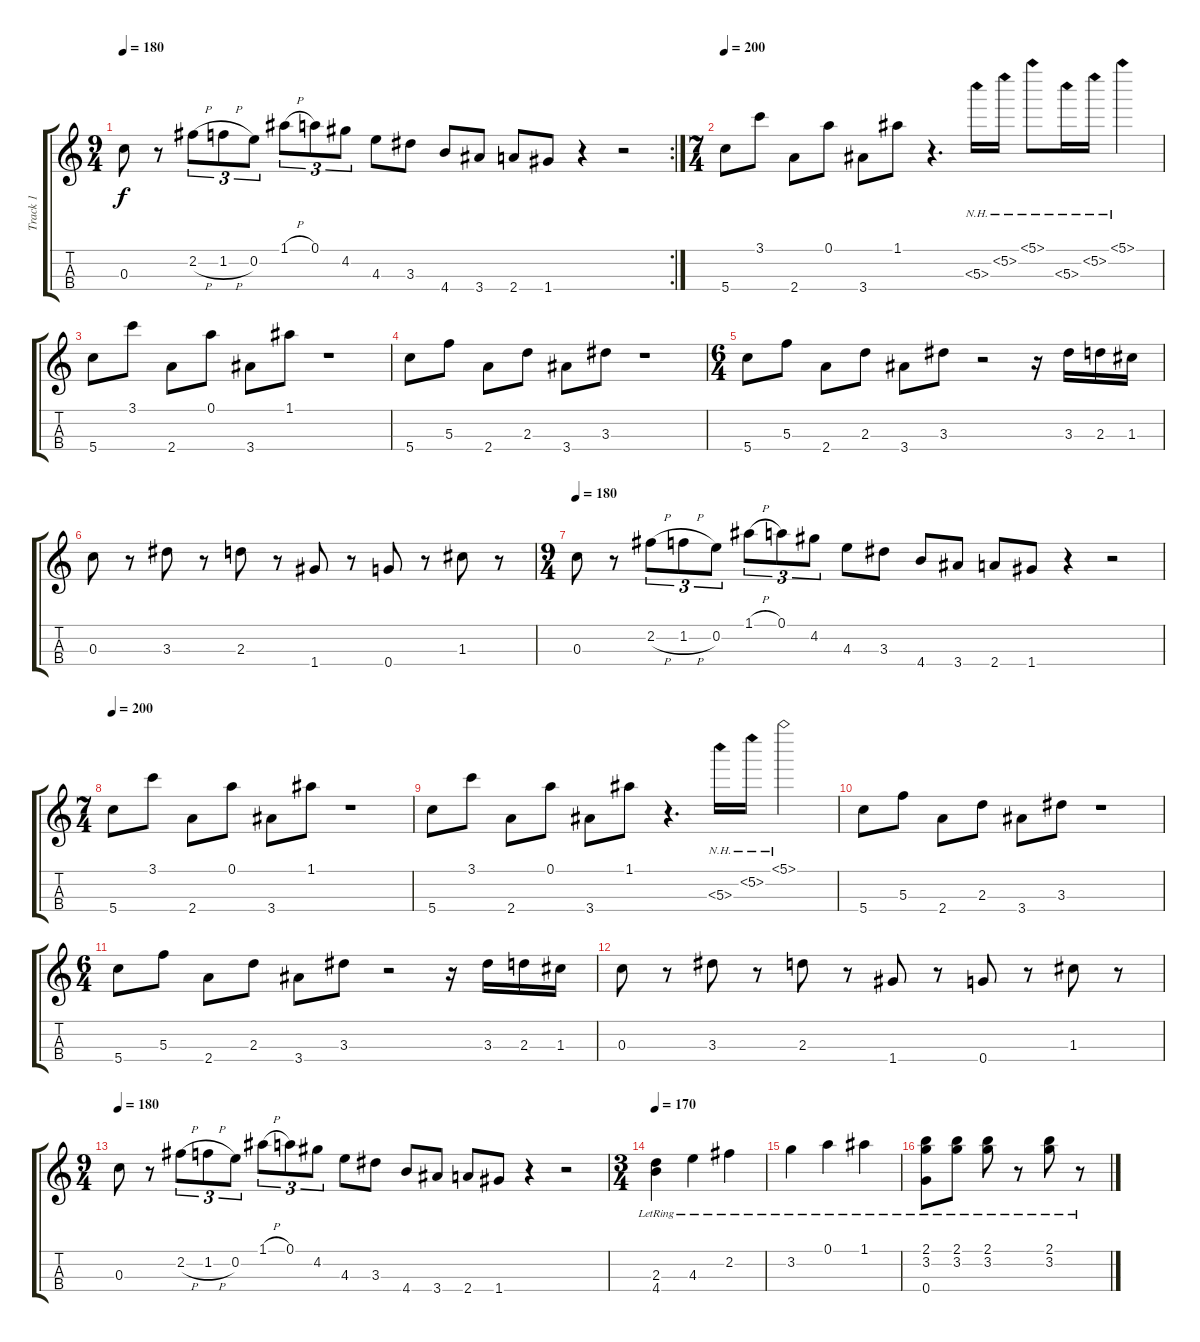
\track ("Track 1" "Track 1") {instrument acousticguitarnylon}
\staff {score tabs}
\tuning (A4 E4 C4 G3) {hide}
\rc 2
\ts (9 4)
\tempo 180
\clef g2
\ks c
0.3.8{dy f} r.8 2.2{h}.8{tu (3 2)} 1.2{h}.8{tu (3 2)} 0.2.8{tu (3 2)} 1.1{h}.8{tu (3 2)} 0.1.8{tu (3 2)} 4.2.8{tu (3 2)} 4.3.8 3.3.8 4.4.8 3.4.8 2.4.8 1.4.8 r.4 r.2 |
\ts (7 4)
\tempo 200
5.4.8 3.1.8 2.4.8 0.1.8 3.4.8 1.1.8 r.4{d} 5.3{nh}.16 5.2{nh}.16 5.1{nh}.8 5.3{nh}.16 5.2{nh}.16 5.1{nh}.4 |
5.4.8 3.1.8 2.4.8 0.1.8 3.4.8 1.1.8 r.1 |
5.4.8 5.3.8 2.4.8 2.3.8 3.4.8 3.3.8 r.1 |
\ts (6 4)
5.4.8 5.3.8 2.4.8 2.3.8 3.4.8 3.3.8 r.2 r.16 3.3.16 2.3.16 1.3.16 |
0.3.8 r.8 3.3.8 r.8 2.3.8 r.8 1.4.8 r.8 0.4.8 r.8 1.3.8 r.8 |
\ts (9 4)
\tempo 180
0.3.8 r.8 2.2{h}.8{tu (3 2)} 1.2{h}.8{tu (3 2)} 0.2.8{tu (3 2)} 1.1{h}.8{tu (3 2)} 0.1.8{tu (3 2)} 4.2.8{tu (3 2)} 4.3.8 3.3.8 4.4.8 3.4.8 2.4.8 1.4.8 r.4 r.2 |
\ts (7 4)
\tempo 200
5.4.8 3.1.8 2.4.8 0.1.8 3.4.8 1.1.8 r.1 |
5.4.8 3.1.8 2.4.8 0.1.8 3.4.8 1.1.8 r.4{d} 5.3{nh}.16 5.2{nh}.16 5.1{nh}.2 |
5.4.8 5.3.8 2.4.8 2.3.8 3.4.8 3.3.8 r.1 |
\ts (6 4)
5.4.8 5.3.8 2.4.8 2.3.8 3.4.8 3.3.8 r.2 r.16 3.3.16 2.3.16 1.3.16 |
0.3.8 r.8 3.3.8 r.8 2.3.8 r.8 1.4.8 r.8 0.4.8 r.8 1.3.8 r.8 |
\ts (9 4)
\tempo 180
0.3.8 r.8 2.2{h}.8{tu (3 2)} 1.2{h}.8{tu (3 2)} 0.2.8{tu (3 2)} 1.1{h}.8{tu (3 2)} 0.1.8{tu (3 2)} 4.2.8{tu (3 2)} 4.3.8 3.3.8 4.4.8 3.4.8 2.4.8 1.4.8 r.4 r.2 |
\ts (3 4)
\tempo 170
(2.3{lr} 4.4{lr}).4 4.3{lr}.4 2.2{lr}.4 |
3.2{lr}.4 0.1{lr}.4 1.1{lr}.4 |
(2.1{lr} 3.2{lr} 0.4{lr}).8 (2.1{lr} 3.2{lr}).8 (2.1{lr} 3.2{lr}).8 r.8 (2.1{lr} 3.2{lr}).8 r.8
